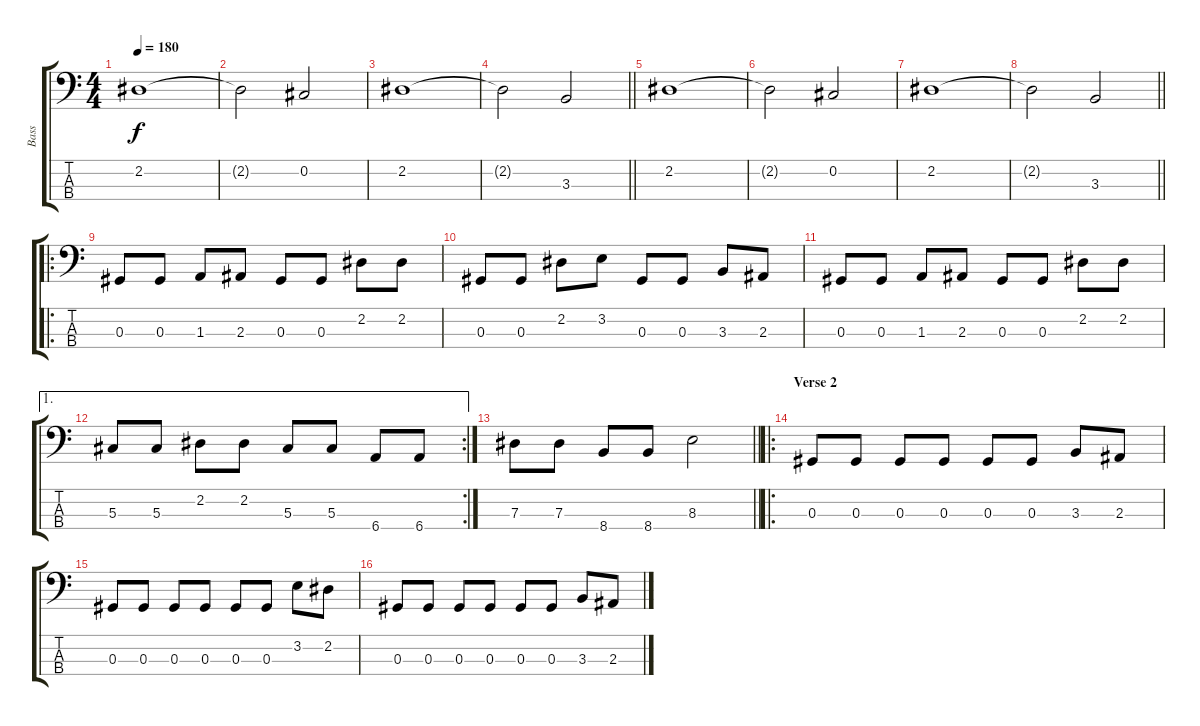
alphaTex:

\track ("Bass" "Bass") {instrument electricbasspick}
\staff {score tabs}
\tuning (Gb2 Db2 Ab1 Eb1) {hide}
\ts (4 4)
\tempo 180
\clef f4
\ks c
2.2.1{dy f} |
2.2{t}.2 0.2.2 |
2.2.1 |
\barLineRight lightlight
2.2{t}.2 3.3.2 |
\section ("" "")
2.2.1 |
2.2{t}.2 0.2.2 |
2.2.1 |
\barLineRight lightlight
2.2{t}.2 3.3.2 |
\ro
\section ("" "")
0.3.8 0.3.8 1.3.8 2.3.8 0.3.8 0.3.8 2.2.8 2.2.8 |
0.3.8 0.3.8 2.2.8 3.2.8 0.3.8 0.3.8 3.3.8 2.3.8 |
0.3.8 0.3.8 1.3.8 2.3.8 0.3.8 0.3.8 2.2.8 2.2.8 |
\ae 1
\rc 2
5.3.8 5.3.8 2.2.8 2.2.8 5.3.8 5.3.8 6.4.8 6.4.8 |
\barLineRight lightlight
7.3.8 7.3.8 8.4.8 8.4.8 8.3.2 |
\ro
\section ("" "Verse 2")
0.3.8 0.3.8 0.3.8 0.3.8 0.3.8 0.3.8 3.3.8 2.3.8 |
0.3.8 0.3.8 0.3.8 0.3.8 0.3.8 0.3.8 3.2.8 2.2.8 |
0.3.8 0.3.8 0.3.8 0.3.8 0.3.8 0.3.8 3.3.8 2.3.8
